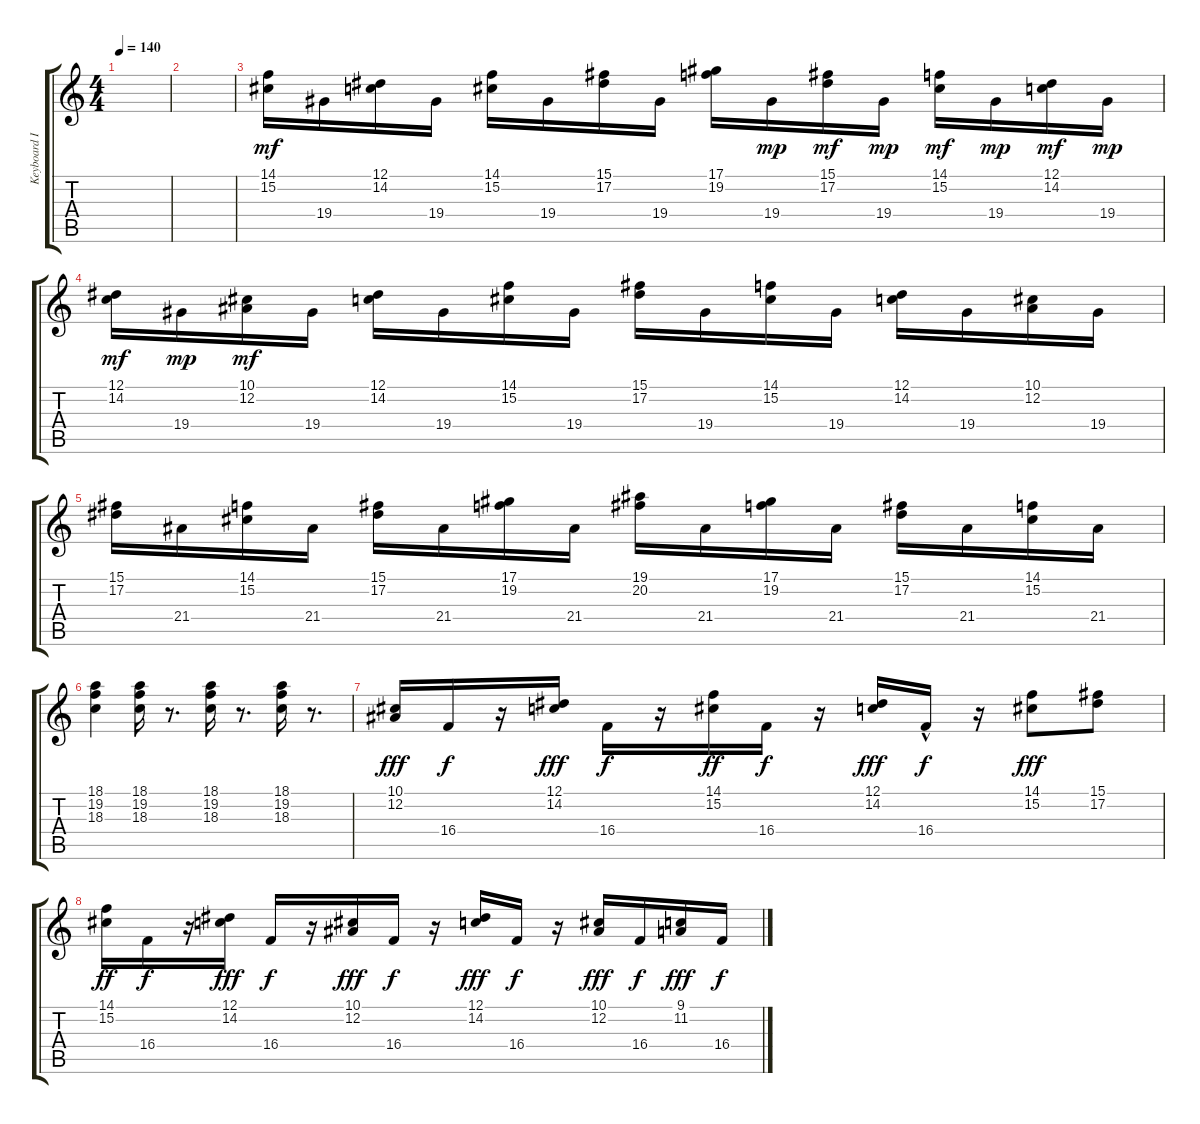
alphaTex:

\track ("Keyboard II" "Keyboard I") {instrument harpsichord}
\staff {score tabs}
\tuning (Eb4 Bb3 Gb3 Db3 Ab2 Eb2) {hide}
\ts (4 4)
\tempo 140
\clef g2
\ks c
|
|
(14.1 15.2).16{dy mf volume 12 instrument harpsichord} 19.4.16 (12.1 14.2).16 19.4.16 (14.1 15.2).16 19.4.16 (15.1 17.2).16 19.4.16 (17.1 19.2).16 19.4.16{dy mp} (15.1 17.2).16{dy mf} 19.4.16{dy mp} (14.1 15.2).16{dy mf} 19.4.16{dy mp} (12.1 14.2).16{dy mf} 19.4.16{dy mp} |
(12.1 14.2).16{dy mf} 19.4.16{dy mp} (10.1 12.2).16{dy mf} 19.4.16 (12.1 14.2).16 19.4.16 (14.1 15.2).16 19.4.16 (15.1 17.2).16 19.4.16 (14.1 15.2).16 19.4.16 (12.1 14.2).16 19.4.16 (10.1 12.2).16 19.4.16 |
(15.1 17.2).16 21.4.16 (14.1 15.2).16 21.4.16 (15.1 17.2).16 21.4.16 (17.1 19.2).16 21.4.16 (19.1 20.2).16 21.4.16 (17.1 19.2).16 21.4.16 (15.1 17.2).16 21.4.16 (14.1 15.2).16 21.4.16 |
(18.1 19.2 18.3).4 (18.1 19.2 18.3).16 r.8{d} (18.1 19.2 18.3).16 r.8{d} (18.1 19.2 18.3).16 r.8{d} |
(10.1 12.2).16{dy fff} 16.4.16{dy f} r.16 (12.1 14.2).16{dy fff} 16.4.16{dy f} r.16 (14.1 15.2).16{dy ff} 16.4.16{dy f} r.16 (12.1 14.2).16{dy fff} 16.4{hac}.16{dy f} r.16 (14.1 15.2).8{dy fff} (15.1 17.2).8 |
(14.1 15.2).16{dy ff} 16.4.16{dy f} r.16 (12.1 14.2).16{dy fff} 16.4.16{dy f} r.16 (10.1 12.2).16{dy fff} 16.4.16{dy f} r.16 (12.1 14.2).16{dy fff} 16.4.16{dy f} r.16 (10.1 12.2).16{dy fff} 16.4.16{dy f} (9.1 11.2).16{dy fff} 16.4.16{dy f}
